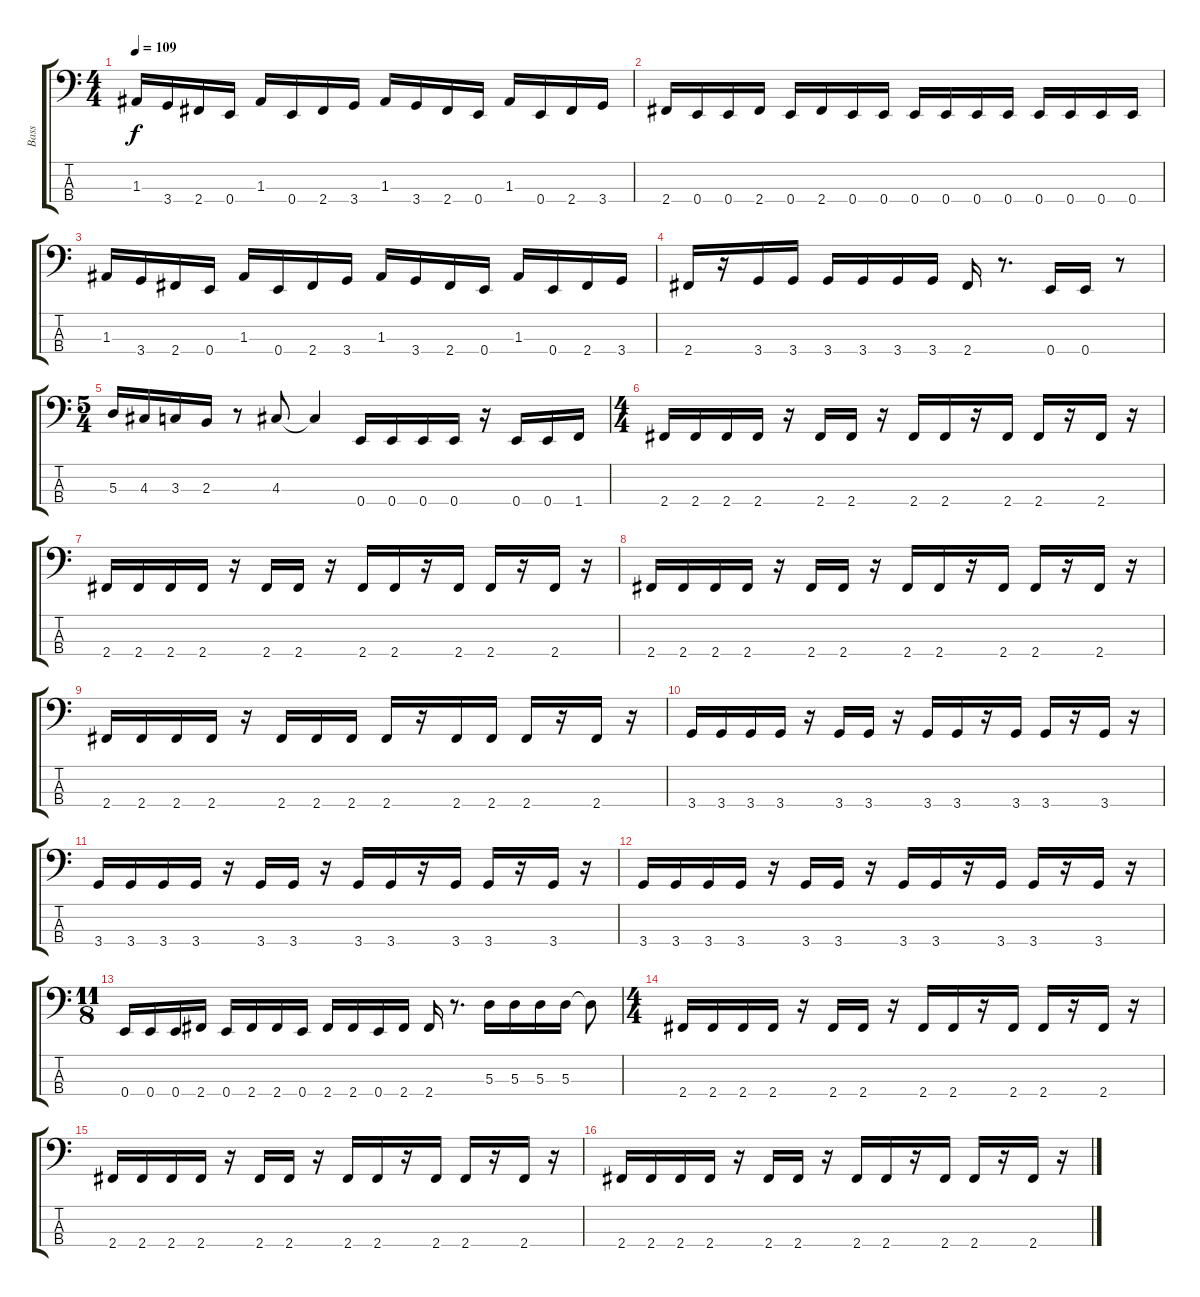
\track ("Bass" "Bass") {instrument electricbasspick}
\staff {score tabs}
\tuning (G2 D2 A1 E1) {hide}
\ts (4 4)
\tempo 109
\clef f4
\ks c
1.3.16{dy f instrument electricbasspick} 3.4.16 2.4.16 0.4.16 1.3.16 0.4.16 2.4.16 3.4.16 1.3.16 3.4.16 2.4.16 0.4.16 1.3.16 0.4.16 2.4.16 3.4.16 |
2.4.16 0.4.16 0.4.16 2.4.16 0.4.16 2.4.16 0.4.16 0.4.16 0.4.16 0.4.16 0.4.16 0.4.16 0.4.16 0.4.16 0.4.16 0.4.16 |
1.3.16 3.4.16 2.4.16 0.4.16 1.3.16 0.4.16 2.4.16 3.4.16 1.3.16 3.4.16 2.4.16 0.4.16 1.3.16 0.4.16 2.4.16 3.4.16 |
2.4.16 r.16 3.4.16 3.4.16 3.4.16 3.4.16 3.4.16 3.4.16 2.4.16 r.8{d} 0.4.16 0.4.16 r.8 |
\ts (5 4)
5.3.16 4.3.16 3.3.16 2.3.16 r.8 4.3.8 4.3{t}.4 0.4.16 0.4.16 0.4.16 0.4.16 r.16 0.4.16 0.4.16 1.4.16 |
\ts (4 4)
2.4.16 2.4.16 2.4.16 2.4.16 r.16 2.4.16 2.4.16 r.16 2.4.16 2.4.16 r.16 2.4.16 2.4.16 r.16 2.4.16 r.16 |
2.4.16 2.4.16 2.4.16 2.4.16 r.16 2.4.16 2.4.16 r.16 2.4.16 2.4.16 r.16 2.4.16 2.4.16 r.16 2.4.16 r.16 |
2.4.16 2.4.16 2.4.16 2.4.16 r.16 2.4.16 2.4.16 r.16 2.4.16 2.4.16 r.16 2.4.16 2.4.16 r.16 2.4.16 r.16 |
2.4.16 2.4.16 2.4.16 2.4.16 r.16 2.4.16 2.4.16 2.4.16 2.4.16 r.16 2.4.16 2.4.16 2.4.16 r.16 2.4.16 r.16 |
3.4.16 3.4.16 3.4.16 3.4.16 r.16 3.4.16 3.4.16 r.16 3.4.16 3.4.16 r.16 3.4.16 3.4.16 r.16 3.4.16 r.16 |
3.4.16 3.4.16 3.4.16 3.4.16 r.16 3.4.16 3.4.16 r.16 3.4.16 3.4.16 r.16 3.4.16 3.4.16 r.16 3.4.16 r.16 |
3.4.16 3.4.16 3.4.16 3.4.16 r.16 3.4.16 3.4.16 r.16 3.4.16 3.4.16 r.16 3.4.16 3.4.16 r.16 3.4.16 r.16 |
\ts (11 8)
0.4.16 0.4.16 0.4.16 2.4.16 0.4.16 2.4.16 2.4.16 0.4.16 2.4.16 2.4.16 0.4.16 2.4.16 2.4.16 r.8{d} 5.3.16 5.3.16 5.3.16 5.3.16 5.3{t}.8 |
\ts (4 4)
2.4.16 2.4.16 2.4.16 2.4.16 r.16 2.4.16 2.4.16 r.16 2.4.16 2.4.16 r.16 2.4.16 2.4.16 r.16 2.4.16 r.16 |
2.4.16 2.4.16 2.4.16 2.4.16 r.16 2.4.16 2.4.16 r.16 2.4.16 2.4.16 r.16 2.4.16 2.4.16 r.16 2.4.16 r.16 |
2.4.16 2.4.16 2.4.16 2.4.16 r.16 2.4.16 2.4.16 r.16 2.4.16 2.4.16 r.16 2.4.16 2.4.16 r.16 2.4.16 r.16
